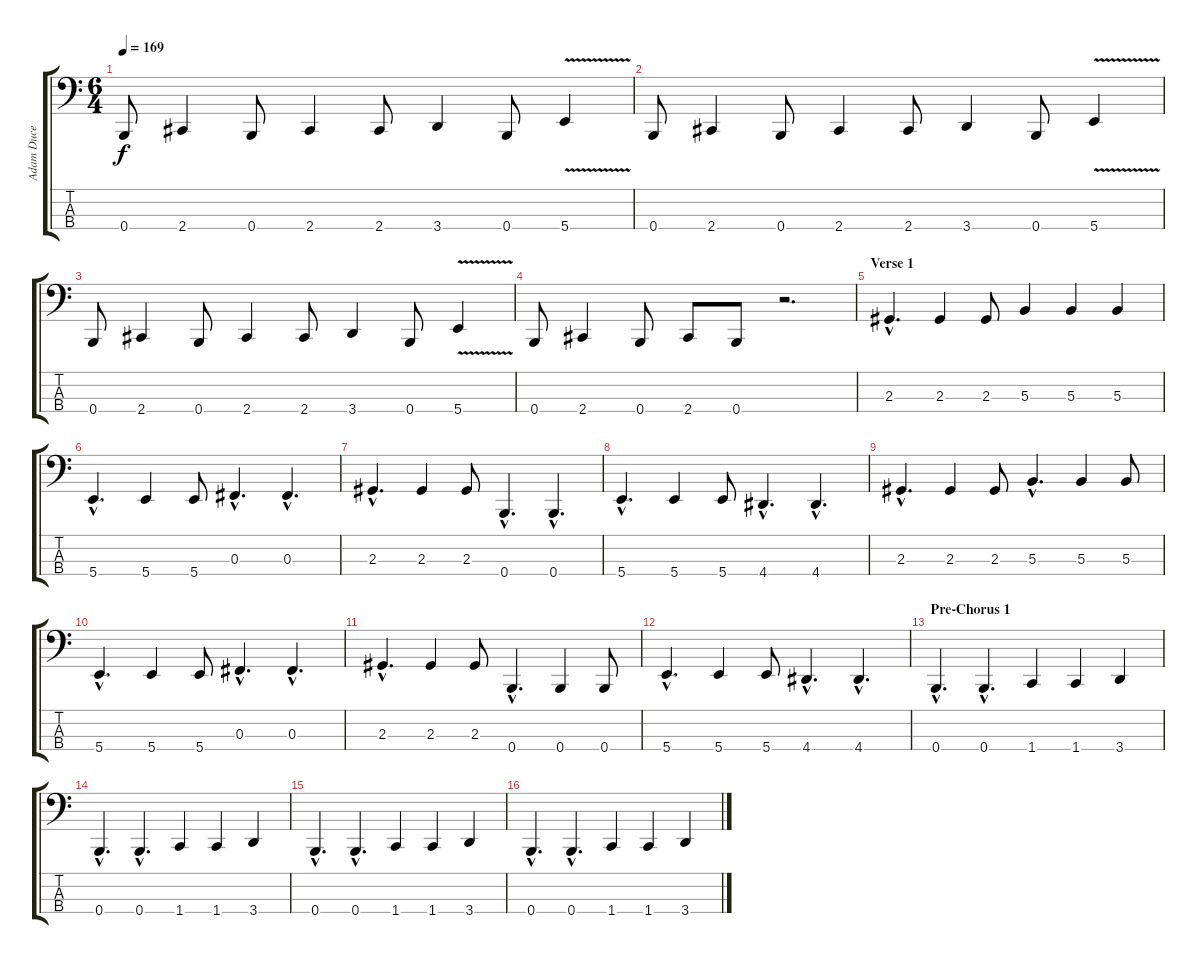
\track ("Adam Duce" "Adam Duce") {instrument synthbass2}
\staff {score tabs}
\tuning (E2 B1 Gb1 B0) {hide}
\ts (6 4)
\tempo 169
\clef f4
\ks c
0.4.8{dy f} 2.4.4 0.4.8 2.4.4 2.4.8 3.4.4 0.4.8 5.4{v}.4 |
0.4.8 2.4.4 0.4.8 2.4.4 2.4.8 3.4.4 0.4.8 5.4{v}.4 |
0.4.8 2.4.4 0.4.8 2.4.4 2.4.8 3.4.4 0.4.8 5.4{v}.4 |
0.4.8 2.4.4 0.4.8 2.4.8 0.4.8 r.2{d} |
\section ("" "Verse 1")
2.3{hac}.4{d} 2.3.4 2.3.8 5.3.4 5.3.4 5.3.4 |
5.4{hac}.4{d} 5.4.4 5.4.8 0.3{hac}.4{d} 0.3{hac}.4{d} |
2.3{hac}.4{d} 2.3.4 2.3.8 0.4{hac}.4{d} 0.4{hac}.4{d} |
5.4{hac}.4{d} 5.4.4 5.4.8 4.4{hac}.4{d} 4.4{hac}.4{d} |
2.3{hac}.4{d} 2.3.4 2.3.8 5.3{hac}.4{d} 5.3.4 5.3.8 |
5.4{hac}.4{d} 5.4.4 5.4.8 0.3{hac}.4{d} 0.3{hac}.4{d} |
2.3{hac}.4{d} 2.3.4 2.3.8 0.4{hac}.4{d} 0.4.4 0.4.8 |
5.4{hac}.4{d} 5.4.4 5.4.8 4.4{hac}.4{d} 4.4{hac}.4{d} |
\section ("" "Pre-Chorus 1")
0.4{hac}.4{d} 0.4{hac}.4{d} 1.4.4 1.4.4 3.4.4 |
0.4{hac}.4{d} 0.4{hac}.4{d} 1.4.4 1.4.4 3.4.4 |
0.4{hac}.4{d} 0.4{hac}.4{d} 1.4.4 1.4.4 3.4.4 |
0.4{hac}.4{d} 0.4{hac}.4{d} 1.4.4 1.4.4 3.4.4
